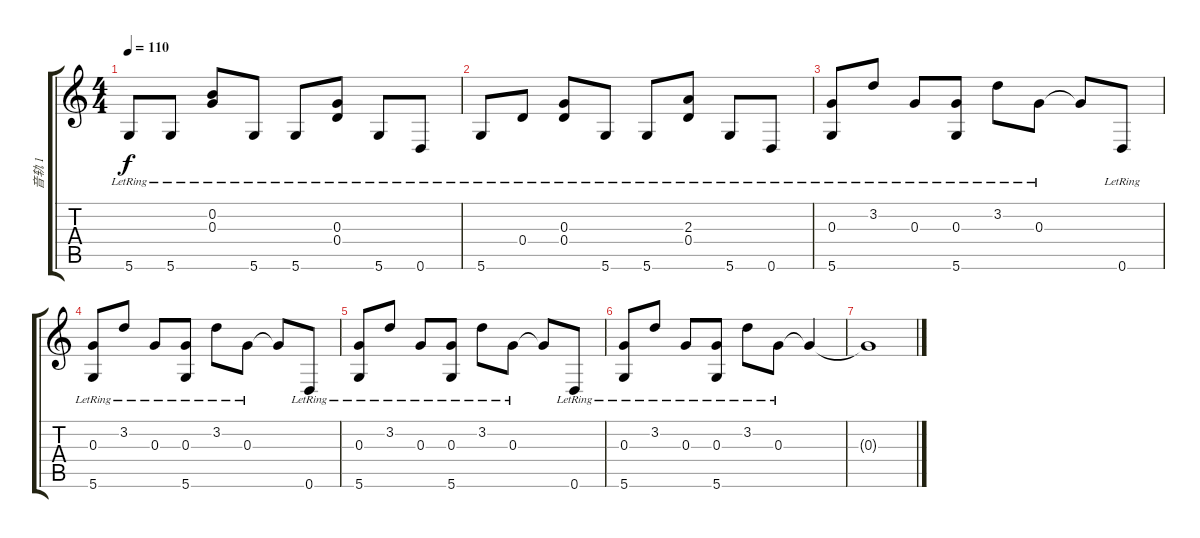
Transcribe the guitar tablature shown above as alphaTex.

\track ("音轨 1" "音轨 1") {instrument acousticguitarsteel}
\staff {score tabs}
\tuning (E4 B3 G3 D3 A2 D2) {hide}
\ts (4 4)
\tempo 110
\clef g2
\ks c
5.6{lr}.8{dy f} 5.6{lr}.8 (0.2{lr} 0.3{lr}).8 5.6{lr}.8 5.6{lr}.8 (0.3{lr} 0.4{lr}).8 5.6{lr}.8 0.6{lr}.8 |
5.6{lr}.8 0.4{lr}.8 (0.3{lr} 0.4{lr}).8 5.6{lr}.8 5.6{lr}.8 (2.3{lr} 0.4{lr}).8 5.6{lr}.8 0.6{lr}.8 |
(0.3{lr} 5.6{lr}).8 3.2{lr}.8 0.3{lr}.8 (0.3{lr} 5.6{lr}).8 3.2{lr}.8 0.3{lr}.8 0.3{t}.8 0.6{lr}.8 |
(0.3{lr} 5.6{lr}).8 3.2{lr}.8 0.3{lr}.8 (0.3{lr} 5.6{lr}).8 3.2{lr}.8 0.3{lr}.8 0.3{t}.8 0.6{lr}.8 |
(0.3{lr} 5.6{lr}).8 3.2{lr}.8 0.3{lr}.8 (0.3{lr} 5.6{lr}).8 3.2{lr}.8 0.3{lr}.8 0.3{t}.8 0.6{lr}.8 |
(0.3{lr} 5.6{lr}).8 3.2{lr}.8 0.3{lr}.8 (0.3{lr} 5.6{lr}).8 3.2{lr}.8 0.3{lr}.8 0.3{t}.4 |
0.3{t}.1
